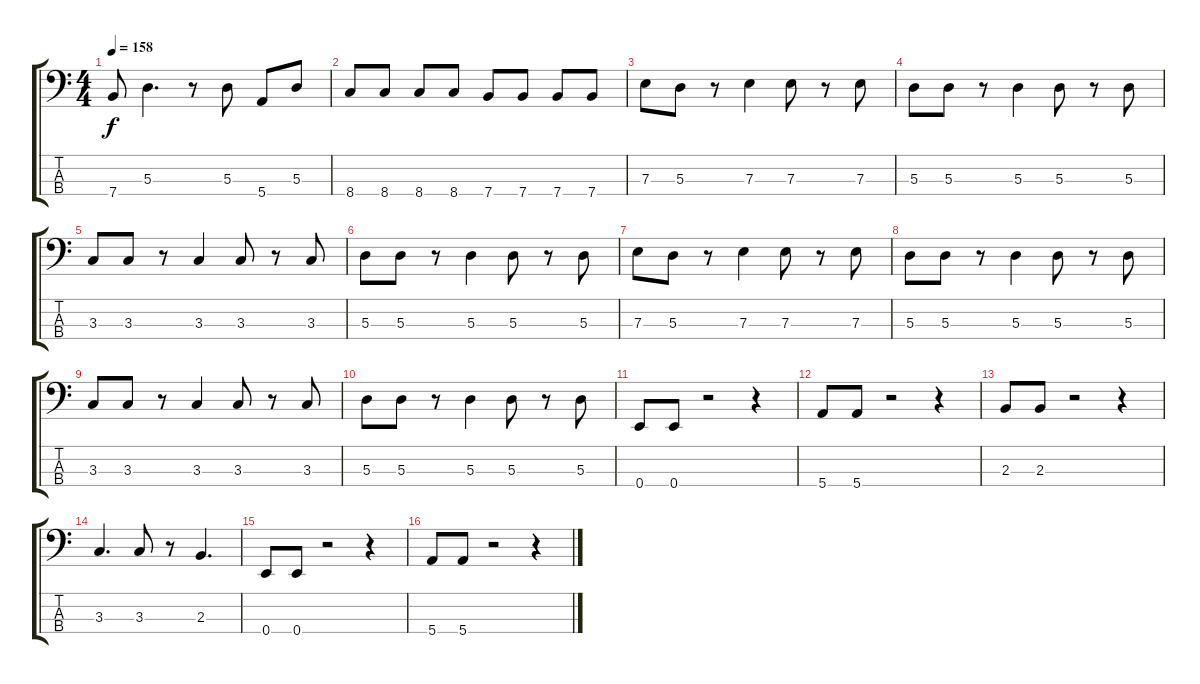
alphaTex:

\track "" {instrument slapbass1}
\staff {score tabs}
\tuning (G2 D2 A1 E1) {hide}
\ts (4 4)
\tempo 158
\clef f4
\ks c
7.4.8{dy f} 5.3.4{d} r.8 5.3.8 5.4.8 5.3.8 |
8.4.8 8.4.8 8.4.8 8.4.8 7.4.8 7.4.8 7.4.8 7.4.8 |
7.3.8 5.3.8 r.8 7.3.4 7.3.8 r.8 7.3.8 |
5.3.8 5.3.8 r.8 5.3.4 5.3.8 r.8 5.3.8 |
3.3.8 3.3.8 r.8 3.3.4 3.3.8 r.8 3.3.8 |
5.3.8 5.3.8 r.8 5.3.4 5.3.8 r.8 5.3.8 |
7.3.8 5.3.8 r.8 7.3.4 7.3.8 r.8 7.3.8 |
5.3.8 5.3.8 r.8 5.3.4 5.3.8 r.8 5.3.8 |
3.3.8 3.3.8 r.8 3.3.4 3.3.8 r.8 3.3.8 |
5.3.8 5.3.8 r.8 5.3.4 5.3.8 r.8 5.3.8 |
0.4.8 0.4.8 r.2 r.4 |
5.4.8 5.4.8 r.2 r.4 |
2.3.8 2.3.8 r.2 r.4 |
3.3.4{d} 3.3.8 r.8 2.3.4{d} |
0.4.8 0.4.8 r.2 r.4 |
5.4.8 5.4.8 r.2 r.4
